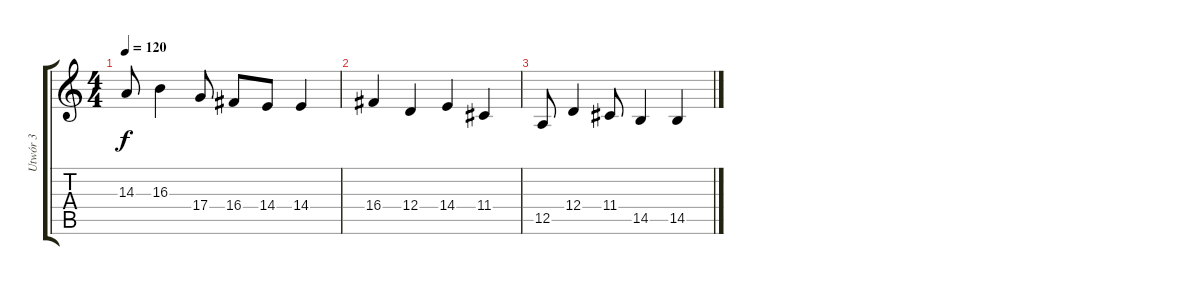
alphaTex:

\track ("Utwór 3" "Utwór 3") {instrument panflute}
\staff {score tabs}
\tuning (E4 B3 G3 D3 A2 E2) {hide}
\ts (4 4)
\tempo 120
\clef g2
\ks c
14.3.8{dy f} 16.3.4 17.4.8 16.4.8 14.4.8 14.4.4 |
16.4.4 12.4.4 14.4.4 11.4.4 |
12.5.8 12.4.4 11.4.8 14.5.4 14.5.4
